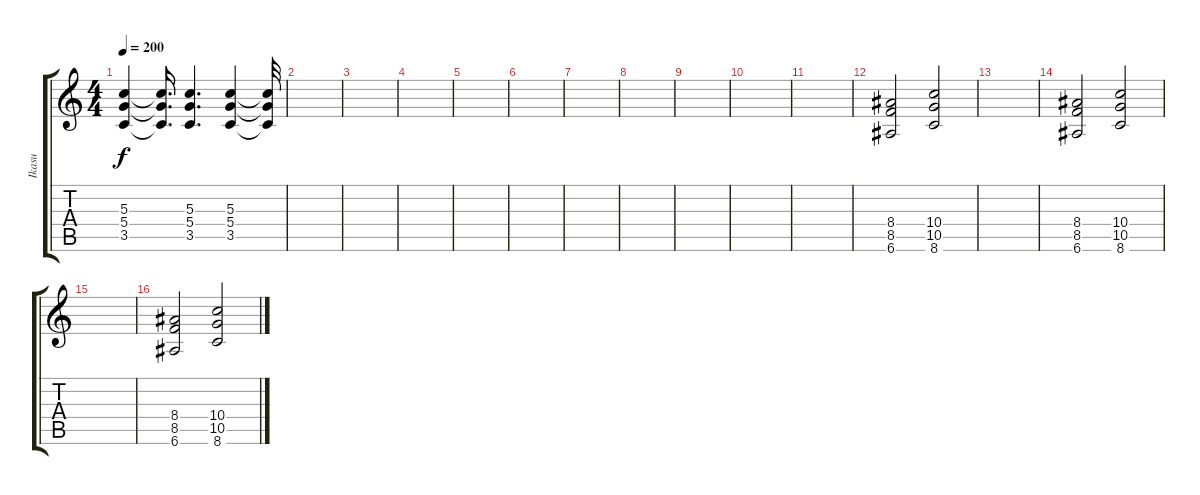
\track ("Ikasu     - Distortion Guitar" "Ikasu     ") {instrument distortionguitar}
\staff {score tabs}
\tuning (E4 B3 G3 D3 A2 E2) {hide}
\ts (4 4)
\tempo 200
\clef g2
\ks c
(5.3 5.4 3.5).4{dy f} (5.3{t} 5.4{t} 3.5{t}).16{d} (5.3 5.4 3.5).4{d} (5.3 5.4 3.5).4 (5.3{t} 5.4{t} 3.5{t}).32 |
|
|
|
|
|
|
|
|
|
|
(8.4 8.5 6.6).2 (10.4 10.5 8.6).2 |
|
(8.4 8.5 6.6).2 (10.4 10.5 8.6).2 |
|
(8.4 8.5 6.6).2 (10.4 10.5 8.6).2
